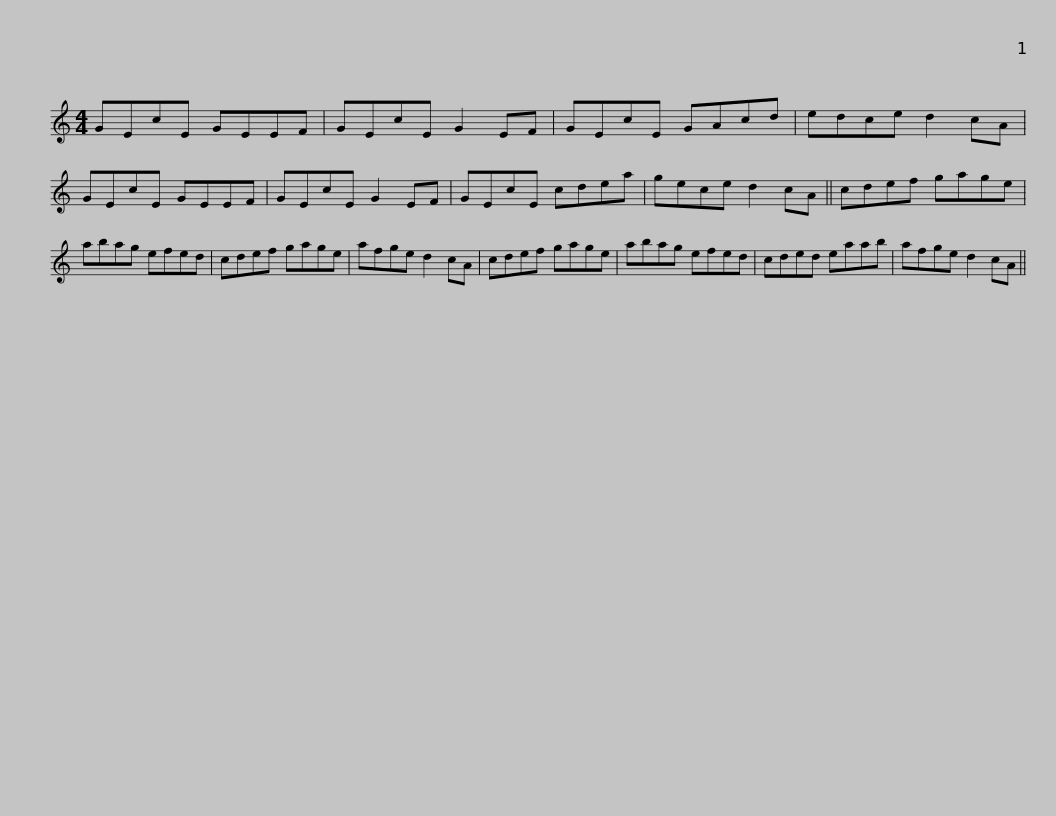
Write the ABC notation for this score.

X:1
L:1/8
M:4/4
I:linebreak $
K:C
V:1 treble
V:1
 GEcE GEEF | GEcE G2 EF | GEcE GAcd | edce d2 cA | GEcE GEEF | %5
 GEcE G2 EF |$ GEcE cdea | gece d2 cA || cdef gage | abag efed | %10
 cdef gage |$ afge d2 cA | cdef gage | abag efed | cded eaab | %15
 afge d2 cA || %16
